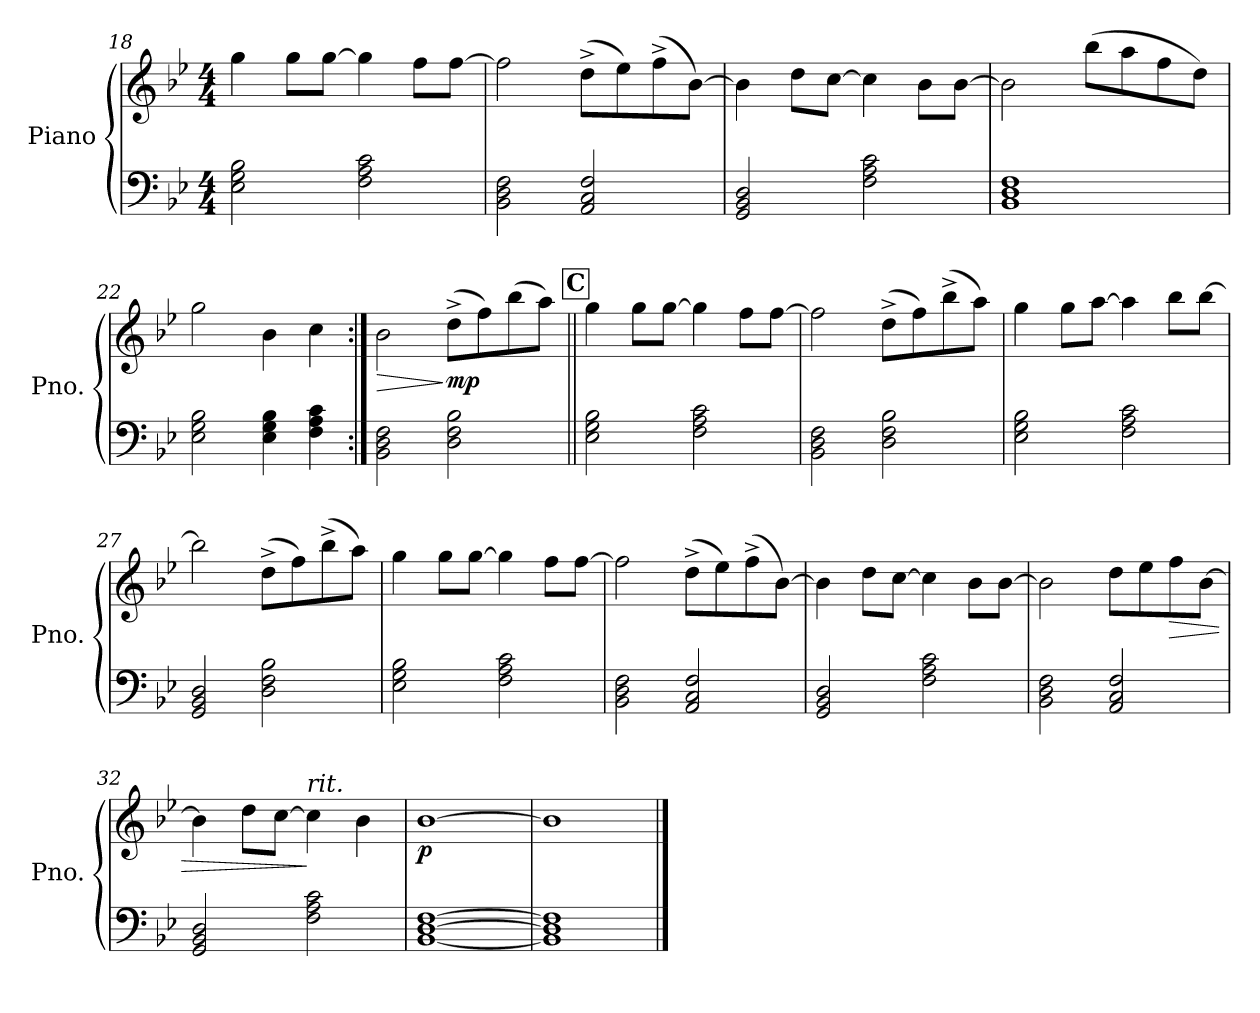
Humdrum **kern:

**kern	**kern	**dynam
*part1	*part1	*part1
*staff2	*staff1	*staff1/2
*I"Piano	*	*
*I'Pno.	*	*
*clefF4	*clefG2	*
*k[b-e-]	*k[b-e-]	*
*B-:	*B-:	*
*M4/4	*M4/4	*
=18	=18	=18
2E-\ 2G\ 2B-\	4gg\	.
.	8gg\L	.
.	[8gg\J	.
2F\ 2A\ 2c\	4gg\]	.
.	8ff\L	.
.	[8ff\J	.
=19	=19	=19
2BB-\ 2D\ 2F\	2ff\]	.
2AA/ 2C/ 2F/	(>8dd^>\L	.
.	8ee-\)	.
.	(>8ff^>\	.
.	[8b-\J)	.
=20	=20	=20
2GG/ 2BB-/ 2D/	4b-\]	.
.	8dd\L	.
.	[8cc\J	.
2F\ 2A\ 2c\	4cc\]	.
.	8b-\L	.
.	[8b-\J	.
!!LO:PB:g=z
=21	=21	=21
1BB- 1D 1F	2b-\]	.
.	(>8bb-\L	.
.	8aa\	.
.	8ff\	.
.	8dd\J)	.
=22	=22	=22
2E-\ 2G\ 2B-\	2gg\	.
4E-\ 4G\ 4B-\	4b-\	.
4F\ 4A\ 4c\	4cc\	.
=23:|!	=23:|!	=23:|!
!	!	!LO:HP:b
2BB-\ 2D\ 2F\	2b-\	>
!	!	!LO:DY:n=1:b
2D\ 2F\ 2B-\	(>8dd^>\L	] mp
.	8ff\)	.
.	(>8bb-\	.
.	8aa\J)	.
!!LO:REH:place=s1:a:B:fs=14:t=C
=24||	=24||	=24||
2E-\ 2G\ 2B-\	4gg\	.
.	8gg\L	.
.	[8gg\J	.
2F\ 2A\ 2c\	4gg\]	.
.	8ff\L	.
.	[8ff\J	.
!!LO:LB:g=z
=25	=25	=25
2BB-\ 2D\ 2F\	2ff\]	.
2D\ 2F\ 2B-\	(>8dd^>\L	.
.	8ff\)	.
.	(>8bb-^>\	.
.	8aa\J)	.
=26	=26	=26
2E-\ 2G\ 2B-\	4gg\	.
.	8gg\L	.
.	[8aa\J	.
2F\ 2A\ 2c\	4aa\]	.
.	8bb-\L	.
.	[8bb-\J	.
=27	=27	=27
2GG/ 2BB-/ 2D/	2bb-\]	.
2D\ 2F\ 2B-\	(>8dd^>\L	.
.	8ff\)	.
.	(>8bb-^>\	.
.	8aa\J)	.
=28	=28	=28
2E-\ 2G\ 2B-\	4gg\	.
.	8gg\L	.
.	[8gg\J	.
2F\ 2A\ 2c\	4gg\]	.
.	8ff\L	.
.	[8ff\J	.
!!LO:LB:g=z
=29	=29	=29
2BB-\ 2D\ 2F\	2ff\]	.
2AA/ 2C/ 2F/	(>8dd^>\L	.
.	8ee-\)	.
.	(>8ff^>\	.
.	[8b-\J)	.
=30	=30	=30
2GG/ 2BB-/ 2D/	4b-\]	.
.	8dd\L	.
.	[8cc\J	.
2F\ 2A\ 2c\	4cc\]	.
.	8b-\L	.
.	[8b-\J	.
=31	=31	=31
2BB-\ 2D\ 2F\	2b-\]	.
2AA/ 2C/ 2F/	8dd\L	.
.	8ee-\	.
!	!	!LO:HP:b
.	8ff\	>
.	[8b-\J	.
!!LO:LB:g=z
=32	=32	=32
2GG/ 2BB-/ 2D/	4b-\]	.
.	8dd\L	.
.	[8cc\J	.
!	!LO:TX:a:i:t=rit.	!
2F\ 2A\ 2c\	4cc\]	]
.	4b-\	.
=33	=33	=33
!	!	!LO:DY:b
[1BB- [1D [1F	[1b-	p
=34	=34	=34
1BB-] 1D] 1F]	1b-]	.
==	==	==
*-	*-	*-
